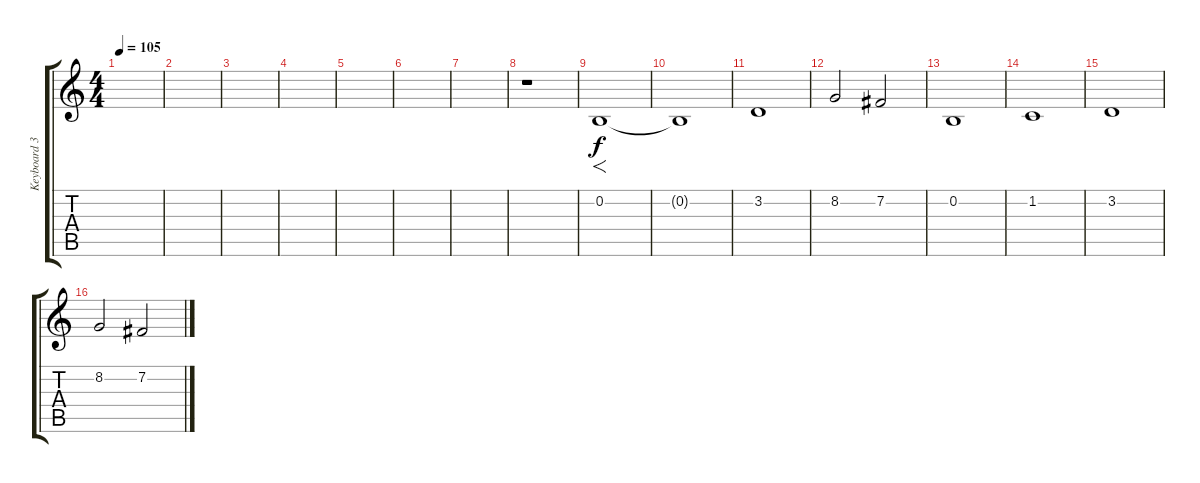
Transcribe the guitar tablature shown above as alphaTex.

\track ("Keyboard 3" "Keyboard 3") {instrument choiraahs}
\staff {score tabs}
\tuning (E4 B3 G3 D3 A2 E2) {hide}
\ts (4 4)
\tempo 105
\clef g2
\ks c
|
|
|
|
|
|
|
r.1 |
0.2.1{f} |
0.2{t}.1 |
3.2.1 |
8.2.2 7.2.2 |
0.2.1 |
1.2.1 |
3.2.1 |
8.2.2 7.2.2
